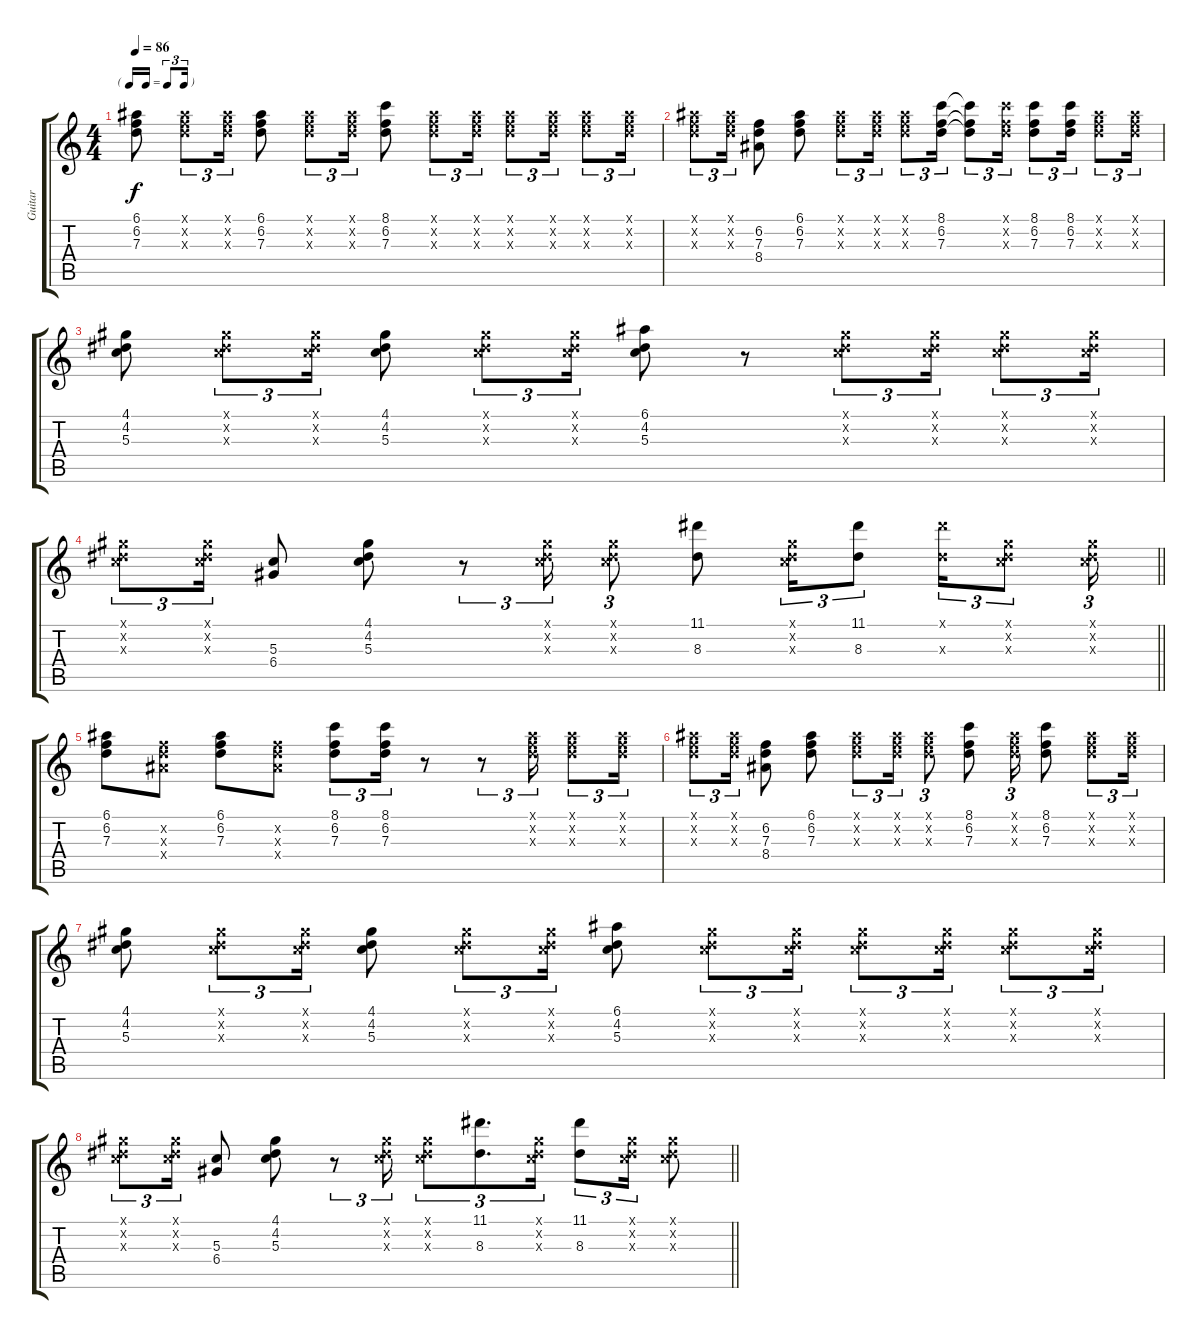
\track ("Guitar" "Guitar") {instrument electricguitarclean}
\staff {score tabs}
\tuning (E4 B3 G3 D3 A2 E2) {hide}
\ts (4 4)
\tf triplet16th
\tempo 86
\clef g2
\ks c
(6.1 6.2 7.3).8{dy f} (6.1{x} 6.2{x} 7.3{x}).8{tu (3 2)} (6.1{x} 6.2{x} 7.3{x}).16{tu (3 2)} (6.1 6.2 7.3).8 (6.1{x} 6.2{x} 7.3{x}).8{tu (3 2)} (6.1{x} 6.2{x} 7.3{x}).16{tu (3 2)} (8.1 6.2 7.3).8 (6.1{x} 6.2{x} 7.3{x}).8{tu (3 2)} (6.1{x} 6.2{x} 7.3{x}).16{tu (3 2)} (6.1{x} 6.2{x} 7.3{x}).8{tu (3 2)} (6.1{x} 6.2{x} 7.3{x}).16{tu (3 2)} (6.1{x} 6.2{x} 7.3{x}).8{tu (3 2)} (6.1{x} 6.2{x} 7.3{x}).16{tu (3 2)} |
(6.1{x} 6.2{x} 7.3{x}).8{tu (3 2)} (6.1{x} 6.2{x} 7.3{x}).16{tu (3 2)} (6.2 7.3 8.4).8 (6.1 6.2 7.3).8 (6.1{x} 6.2{x} 7.3{x}).8{tu (3 2)} (6.1{x} 6.2{x} 7.3{x}).16{tu (3 2)} (6.1{x} 6.2{x} 7.3{x}).8{tu (3 2)} (8.1 6.2 7.3).16{tu (3 2)} (8.1{t} 6.2{t} 7.3{t}).8{tu (3 2)} (8.1{x} 6.2{x} 7.3{x}).16{tu (3 2)} (8.1 6.2 7.3).8{tu (3 2)} (8.1 6.2 7.3).16{tu (3 2)} (6.1{x} 6.2{x} 7.3{x}).8{tu (3 2)} (6.1{x} 6.2{x} 7.3{x}).16{tu (3 2)} |
(4.1 4.2 5.3).8 (4.1{x} 4.2{x} 5.3{x}).8{tu (3 2)} (4.1{x} 4.2{x} 5.3{x}).16{tu (3 2)} (4.1 4.2 5.3).8 (4.1{x} 4.2{x} 5.3{x}).8{tu (3 2)} (4.1{x} 4.2{x} 5.3{x}).16{tu (3 2)} (6.1 4.2 5.3).8 r.8 (4.1{x} 4.2{x} 5.3{x}).8{tu (3 2)} (4.1{x} 4.2{x} 5.3{x}).16{tu (3 2)} (4.1{x} 4.2{x} 5.3{x}).8{tu (3 2)} (4.1{x} 4.2{x} 5.3{x}).16{tu (3 2)} |
\barLineRight lightlight
(4.1{x} 4.2{x} 5.3{x}).8{tu (3 2)} (4.1{x} 4.2{x} 5.3{x}).16{tu (3 2)} (5.3 6.4).8 (4.1 4.2 5.3).8 r.8{tu (3 2)} (4.1{x} 4.2{x} 5.3{x}).16{tu (3 2)} (4.1{x} 4.2{x} 5.3{x}).8{tu (3 2)} (11.1 8.3).8 (4.1{x} 4.2{x} 5.3{x}).16{tu (3 2)} (11.1 8.3).8{tu (3 2)} (11.1{x} 8.3{x}).16{tu (3 2)} (4.1{x} 4.2{x} 5.3{x}).8{tu (3 2)} (4.1{x} 4.2{x} 5.3{x}).16{tu (3 2)} |
(6.1 6.2 7.3).8 (6.2{x} 7.3{x} 8.4{x}).8 (6.1 6.2 7.3).8 (6.2{x} 7.3{x} 8.4{x}).8 (8.1 6.2 7.3).8{tu (3 2)} (8.1 6.2 7.3).16{tu (3 2)} r.8 r.8{tu (3 2)} (6.1{x} 6.2{x} 7.3{x}).16{tu (3 2)} (6.1{x} 6.2{x} 7.3{x}).8{tu (3 2)} (6.1{x} 6.2{x} 7.3{x}).16{tu (3 2)} |
(6.1{x} 6.2{x} 7.3{x}).8{tu (3 2)} (6.1{x} 6.2{x} 7.3{x}).16{tu (3 2)} (6.2 7.3 8.4).8 (6.1 6.2 7.3).8 (6.1{x} 6.2{x} 7.3{x}).8{tu (3 2)} (6.1{x} 6.2{x} 7.3{x}).16{tu (3 2)} (6.1{x} 6.2{x} 7.3{x}).8{tu (3 2)} (8.1 6.2 7.3).8 (6.1{x} 6.2{x} 7.3{x}).16{tu (3 2)} (8.1 6.2 7.3).8 (6.1{x} 6.2{x} 7.3{x}).8{tu (3 2)} (6.1{x} 6.2{x} 7.3{x}).16{tu (3 2)} |
(4.1 4.2 5.3).8 (4.1{x} 4.2{x} 5.3{x}).8{tu (3 2)} (4.1{x} 4.2{x} 5.3{x}).16{tu (3 2)} (4.1 4.2 5.3).8 (4.1{x} 4.2{x} 5.3{x}).8{tu (3 2)} (4.1{x} 4.2{x} 5.3{x}).16{tu (3 2)} (6.1 4.2 5.3).8 (4.1{x} 4.2{x} 5.3{x}).8{tu (3 2)} (4.1{x} 4.2{x} 5.3{x}).16{tu (3 2)} (4.1{x} 4.2{x} 5.3{x}).8{tu (3 2)} (4.1{x} 4.2{x} 5.3{x}).16{tu (3 2)} (4.1{x} 4.2{x} 5.3{x}).8{tu (3 2)} (4.1{x} 4.2{x} 5.3{x}).16{tu (3 2)} |
\barLineRight lightlight
(4.1{x} 4.2{x} 5.3{x}).8{tu (3 2)} (4.1{x} 4.2{x} 5.3{x}).16{tu (3 2)} (5.3 6.4).8 (4.1 4.2 5.3).8 r.8{tu (3 2)} (4.1{x} 4.2{x} 5.3{x}).16{tu (3 2)} (4.1{x} 4.2{x} 5.3{x}).8{tu (3 2)} (11.1 8.3).8{d tu (3 2)} (4.1{x} 4.2{x} 5.3{x}).16{tu (3 2)} (11.1 8.3).8{tu (3 2)} (4.1{x} 4.2{x} 5.3{x}).16{tu (3 2)} (4.1{x} 4.2{x} 5.3{x}).8
